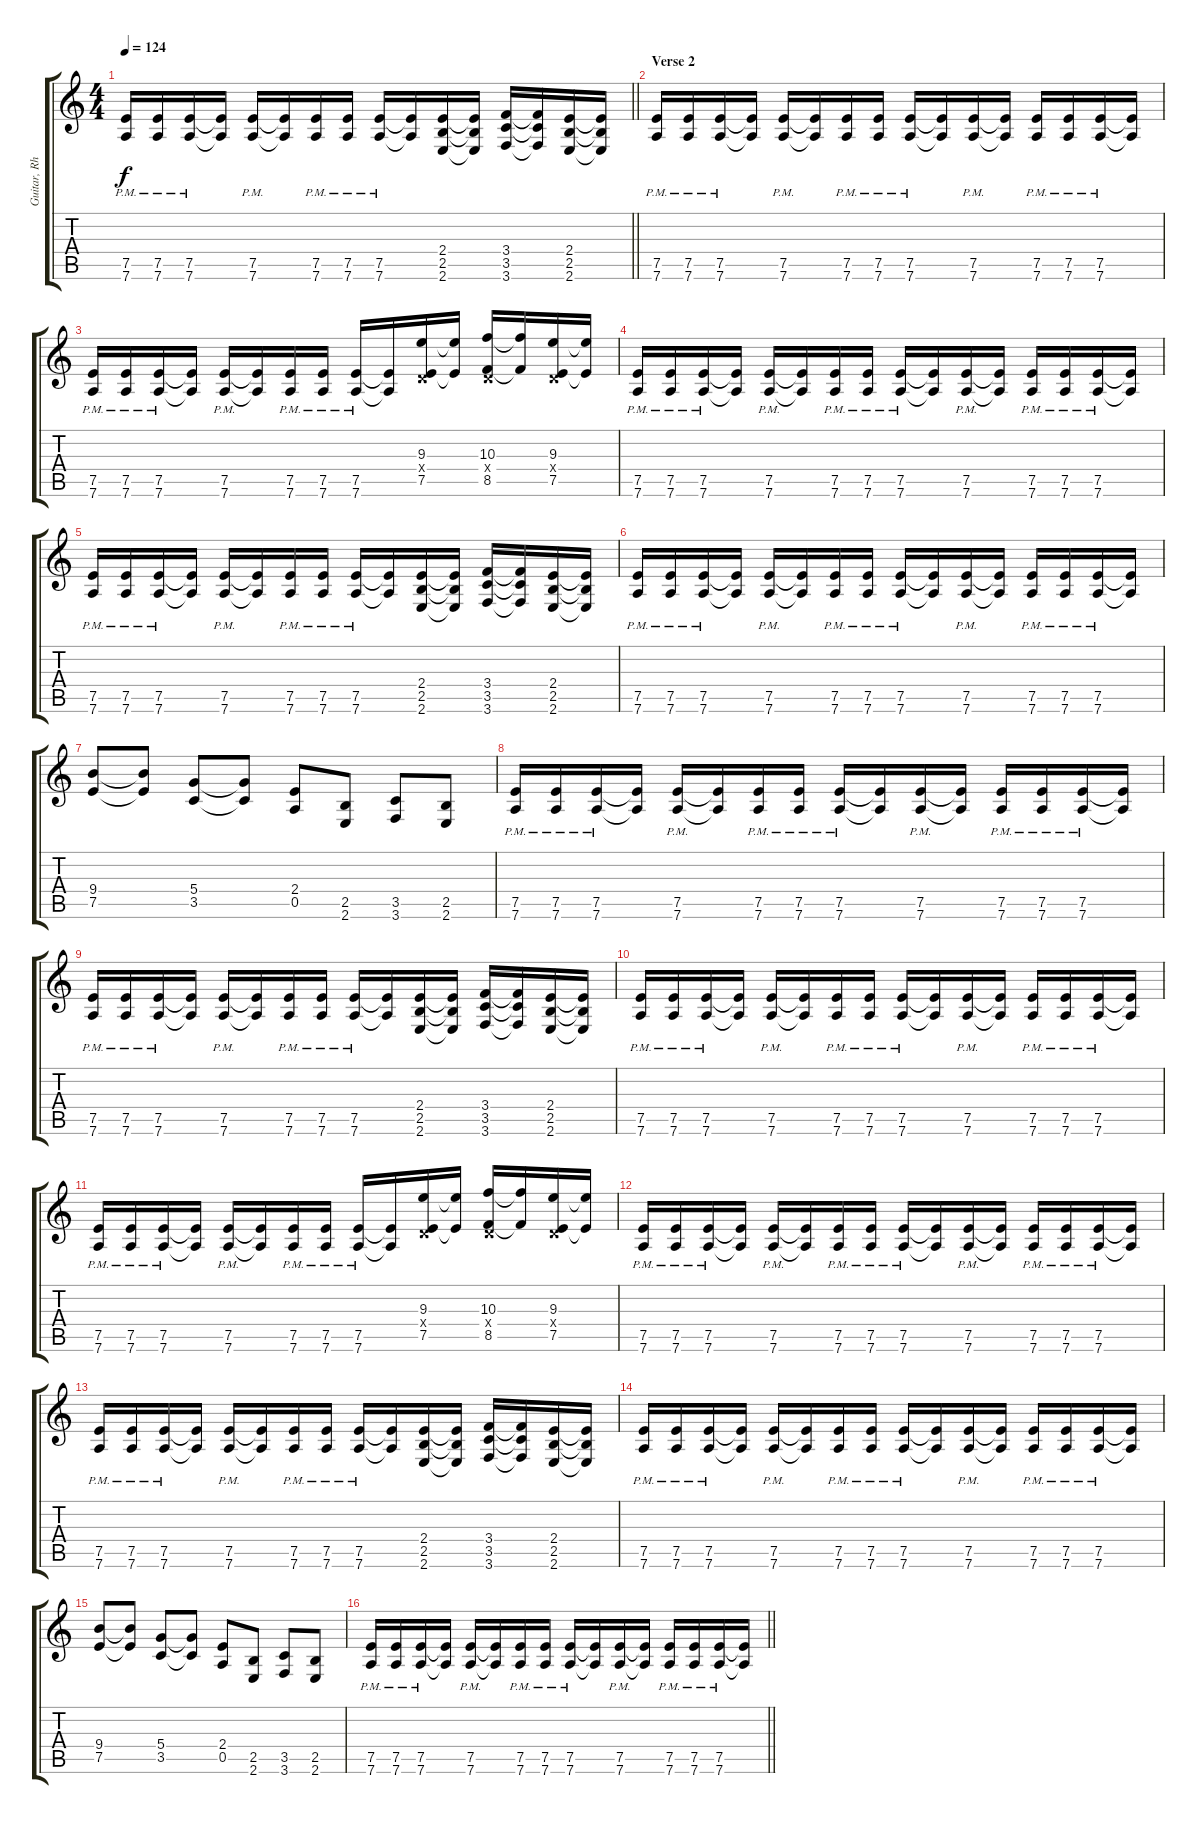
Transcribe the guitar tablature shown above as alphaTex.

\track ("Guitar, Rhythm" "Guitar, Rh") {instrument distortionguitar}
\staff {score tabs}
\tuning (E4 B3 G3 D3 A2 D2) {hide}
\ts (4 4)
\tempo 124
\clef g2
\barLineRight lightlight
\ks c
(7.5{pm} 7.6{pm}).16{dy f} (7.5{pm} 7.6{pm}).16 (7.5{pm} 7.6{pm}).16 (7.5{t} 7.6{t}).16 (7.5{pm} 7.6{pm}).16 (7.5{t} 7.6{t}).16 (7.5{pm} 7.6{pm}).16 (7.5{pm} 7.6{pm}).16 (7.5{pm} 7.6{pm}).16 (7.5{t} 7.6{t}).16 (2.4 2.5 2.6).16 (2.4{t} 2.5{t} 2.6{t}).16 (3.4 3.5 3.6).16 (3.4{t} 3.5{t} 3.6{t}).16 (2.4 2.5 2.6).16 (2.4{t} 2.5{t} 2.6{t}).16 |
\section ("" "Verse 2")
(7.5{pm} 7.6{pm}).16 (7.5{pm} 7.6{pm}).16 (7.5{pm} 7.6{pm}).16 (7.5{t} 7.6{t}).16 (7.5{pm} 7.6{pm}).16 (7.5{t} 7.6{t}).16 (7.5{pm} 7.6{pm}).16 (7.5{pm} 7.6{pm}).16 (7.5{pm} 7.6{pm}).16 (7.5{t} 7.6{t}).16 (7.5{pm} 7.6{pm}).16 (7.5{t} 7.6{t}).16 (7.5{pm} 7.6{pm}).16 (7.5{pm} 7.6{pm}).16 (7.5{pm} 7.6{pm}).16 (7.5{t} 7.6{t}).16 |
(7.5{pm} 7.6{pm}).16 (7.5{pm} 7.6{pm}).16 (7.5{pm} 7.6{pm}).16 (7.5{t} 7.6{t}).16 (7.5{pm} 7.6{pm}).16 (7.5{t} 7.6{t}).16 (7.5{pm} 7.6{pm}).16 (7.5{pm} 7.6{pm}).16 (7.5{pm} 7.6{pm}).16 (7.5{t} 7.6{t}).16 (9.3 0.4{x} 7.5).16 (9.3{t} 7.5{t}).16 (10.3 0.4{x} 8.5).16 (10.3{t} 8.5{t}).16 (9.3 0.4{x} 7.5).16 (9.3{t} 7.5{t}).16 |
(7.5{pm} 7.6{pm}).16 (7.5{pm} 7.6{pm}).16 (7.5{pm} 7.6{pm}).16 (7.5{t} 7.6{t}).16 (7.5{pm} 7.6{pm}).16 (7.5{t} 7.6{t}).16 (7.5{pm} 7.6{pm}).16 (7.5{pm} 7.6{pm}).16 (7.5{pm} 7.6{pm}).16 (7.5{t} 7.6{t}).16 (7.5{pm} 7.6{pm}).16 (7.5{t} 7.6{t}).16 (7.5{pm} 7.6{pm}).16 (7.5{pm} 7.6{pm}).16 (7.5{pm} 7.6{pm}).16 (7.5{t} 7.6{t}).16 |
(7.5{pm} 7.6{pm}).16 (7.5{pm} 7.6{pm}).16 (7.5{pm} 7.6{pm}).16 (7.5{t} 7.6{t}).16 (7.5{pm} 7.6{pm}).16 (7.5{t} 7.6{t}).16 (7.5{pm} 7.6{pm}).16 (7.5{pm} 7.6{pm}).16 (7.5{pm} 7.6{pm}).16 (7.5{t} 7.6{t}).16 (2.4 2.5 2.6).16 (2.4{t} 2.5{t} 2.6{t}).16 (3.4 3.5 3.6).16 (3.4{t} 3.5{t} 3.6{t}).16 (2.4 2.5 2.6).16 (2.4{t} 2.5{t} 2.6{t}).16 |
(7.5{pm} 7.6{pm}).16 (7.5{pm} 7.6{pm}).16 (7.5{pm} 7.6{pm}).16 (7.5{t} 7.6{t}).16 (7.5{pm} 7.6{pm}).16 (7.5{t} 7.6{t}).16 (7.5{pm} 7.6{pm}).16 (7.5{pm} 7.6{pm}).16 (7.5{pm} 7.6{pm}).16 (7.5{t} 7.6{t}).16 (7.5{pm} 7.6{pm}).16 (7.5{t} 7.6{t}).16 (7.5{pm} 7.6{pm}).16 (7.5{pm} 7.6{pm}).16 (7.5{pm} 7.6{pm}).16 (7.5{t} 7.6{t}).16 |
(9.4 7.5).8 (9.4{t} 7.5{t}).8 (5.4 3.5).8 (5.4{t} 3.5{t}).8 (2.4 0.5).8 (2.5 2.6).8 (3.5 3.6).8 (2.5 2.6).8 |
(7.5{pm} 7.6{pm}).16 (7.5{pm} 7.6{pm}).16 (7.5{pm} 7.6{pm}).16 (7.5{t} 7.6{t}).16 (7.5{pm} 7.6{pm}).16 (7.5{t} 7.6{t}).16 (7.5{pm} 7.6{pm}).16 (7.5{pm} 7.6{pm}).16 (7.5{pm} 7.6{pm}).16 (7.5{t} 7.6{t}).16 (7.5{pm} 7.6{pm}).16 (7.5{t} 7.6{t}).16 (7.5{pm} 7.6{pm}).16 (7.5{pm} 7.6{pm}).16 (7.5{pm} 7.6{pm}).16 (7.5{t} 7.6{t}).16 |
(7.5{pm} 7.6{pm}).16 (7.5{pm} 7.6{pm}).16 (7.5{pm} 7.6{pm}).16 (7.5{t} 7.6{t}).16 (7.5{pm} 7.6{pm}).16 (7.5{t} 7.6{t}).16 (7.5{pm} 7.6{pm}).16 (7.5{pm} 7.6{pm}).16 (7.5{pm} 7.6{pm}).16 (7.5{t} 7.6{t}).16 (2.4 2.5 2.6).16 (2.4{t} 2.5{t} 2.6{t}).16 (3.4 3.5 3.6).16 (3.4{t} 3.5{t} 3.6{t}).16 (2.4 2.5 2.6).16 (2.4{t} 2.5{t} 2.6{t}).16 |
(7.5{pm} 7.6{pm}).16 (7.5{pm} 7.6{pm}).16 (7.5{pm} 7.6{pm}).16 (7.5{t} 7.6{t}).16 (7.5{pm} 7.6{pm}).16 (7.5{t} 7.6{t}).16 (7.5{pm} 7.6{pm}).16 (7.5{pm} 7.6{pm}).16 (7.5{pm} 7.6{pm}).16 (7.5{t} 7.6{t}).16 (7.5{pm} 7.6{pm}).16 (7.5{t} 7.6{t}).16 (7.5{pm} 7.6{pm}).16 (7.5{pm} 7.6{pm}).16 (7.5{pm} 7.6{pm}).16 (7.5{t} 7.6{t}).16 |
(7.5{pm} 7.6{pm}).16 (7.5{pm} 7.6{pm}).16 (7.5{pm} 7.6{pm}).16 (7.5{t} 7.6{t}).16 (7.5{pm} 7.6{pm}).16 (7.5{t} 7.6{t}).16 (7.5{pm} 7.6{pm}).16 (7.5{pm} 7.6{pm}).16 (7.5{pm} 7.6{pm}).16 (7.5{t} 7.6{t}).16 (9.3 0.4{x} 7.5).16 (9.3{t} 7.5{t}).16 (10.3 0.4{x} 8.5).16 (10.3{t} 8.5{t}).16 (9.3 0.4{x} 7.5).16 (9.3{t} 7.5{t}).16 |
(7.5{pm} 7.6{pm}).16 (7.5{pm} 7.6{pm}).16 (7.5{pm} 7.6{pm}).16 (7.5{t} 7.6{t}).16 (7.5{pm} 7.6{pm}).16 (7.5{t} 7.6{t}).16 (7.5{pm} 7.6{pm}).16 (7.5{pm} 7.6{pm}).16 (7.5{pm} 7.6{pm}).16 (7.5{t} 7.6{t}).16 (7.5{pm} 7.6{pm}).16 (7.5{t} 7.6{t}).16 (7.5{pm} 7.6{pm}).16 (7.5{pm} 7.6{pm}).16 (7.5{pm} 7.6{pm}).16 (7.5{t} 7.6{t}).16 |
(7.5{pm} 7.6{pm}).16 (7.5{pm} 7.6{pm}).16 (7.5{pm} 7.6{pm}).16 (7.5{t} 7.6{t}).16 (7.5{pm} 7.6{pm}).16 (7.5{t} 7.6{t}).16 (7.5{pm} 7.6{pm}).16 (7.5{pm} 7.6{pm}).16 (7.5{pm} 7.6{pm}).16 (7.5{t} 7.6{t}).16 (2.4 2.5 2.6).16 (2.4{t} 2.5{t} 2.6{t}).16 (3.4 3.5 3.6).16 (3.4{t} 3.5{t} 3.6{t}).16 (2.4 2.5 2.6).16 (2.4{t} 2.5{t} 2.6{t}).16 |
(7.5{pm} 7.6{pm}).16 (7.5{pm} 7.6{pm}).16 (7.5{pm} 7.6{pm}).16 (7.5{t} 7.6{t}).16 (7.5{pm} 7.6{pm}).16 (7.5{t} 7.6{t}).16 (7.5{pm} 7.6{pm}).16 (7.5{pm} 7.6{pm}).16 (7.5{pm} 7.6{pm}).16 (7.5{t} 7.6{t}).16 (7.5{pm} 7.6{pm}).16 (7.5{t} 7.6{t}).16 (7.5{pm} 7.6{pm}).16 (7.5{pm} 7.6{pm}).16 (7.5{pm} 7.6{pm}).16 (7.5{t} 7.6{t}).16 |
(9.4 7.5).8 (9.4{t} 7.5{t}).8 (5.4 3.5).8 (5.4{t} 3.5{t}).8 (2.4 0.5).8 (2.5 2.6).8 (3.5 3.6).8 (2.5 2.6).8 |
\barLineRight lightlight
(7.5{pm} 7.6{pm}).16 (7.5{pm} 7.6{pm}).16 (7.5{pm} 7.6{pm}).16 (7.5{t} 7.6{t}).16 (7.5{pm} 7.6{pm}).16 (7.5{t} 7.6{t}).16 (7.5{pm} 7.6{pm}).16 (7.5{pm} 7.6{pm}).16 (7.5{pm} 7.6{pm}).16 (7.5{t} 7.6{t}).16 (7.5{pm} 7.6{pm}).16 (7.5{t} 7.6{t}).16 (7.5{pm} 7.6{pm}).16 (7.5{pm} 7.6{pm}).16 (7.5{pm} 7.6{pm}).16 (7.5{t} 7.6{t}).16
